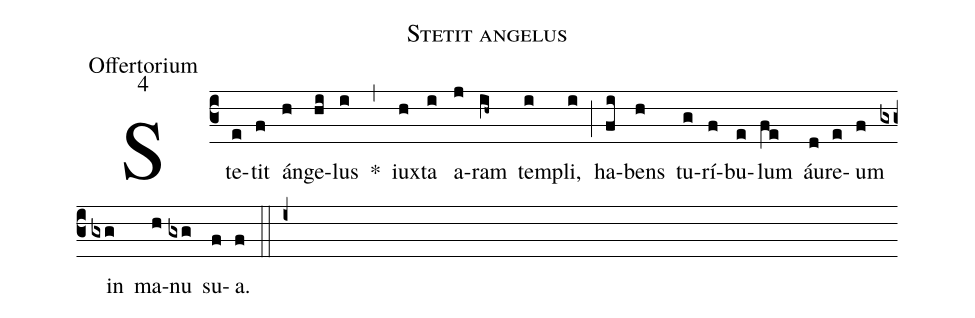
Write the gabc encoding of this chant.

name:Stetit angelus;
office-part:Offertorium;
mode:4;
%%
(c3) Ste(e)tit(f) án(h)ge(hi)lus(i) *(,) iux(h)ta(i) a(j)ram(ih~) tem(i)pli,(i) (;) ha(fi)bens(h) tu(g)rí(f)bu(e)lum(fe) áu(d)re(e)um(f) in(gxg) ma(h)nu(gxg) su(f)a.(f) (::i+)
